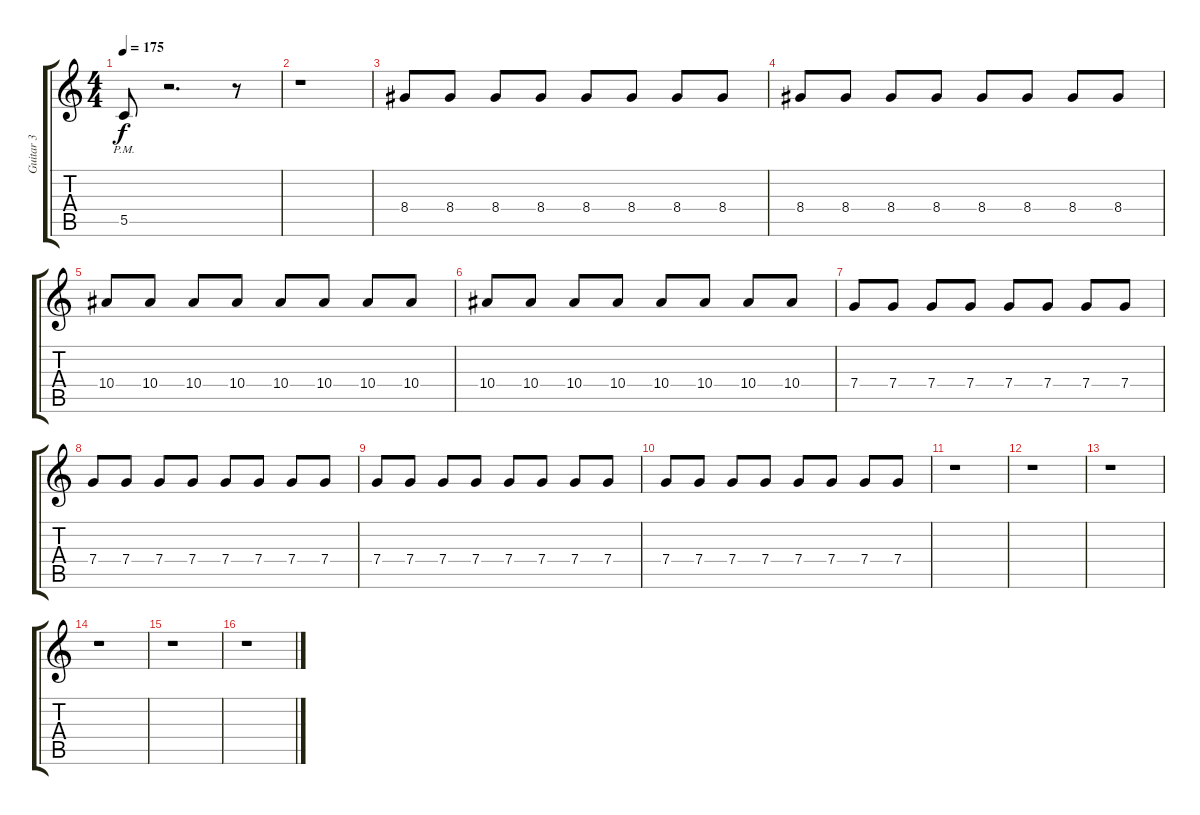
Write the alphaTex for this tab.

\track ("Guitar 3" "Guitar 3") {instrument electricguitarclean}
\staff {score tabs}
\tuning (D4 A3 F3 C3 G2 C2) {hide}
\ts (4 4)
\tempo 175
\clef g2
\ks c
5.5{pm}.8{dy f} r.2{d} r.8 |
r.1 |
8.4.8 8.4.8 8.4.8 8.4.8 8.4.8 8.4.8 8.4.8 8.4.8 |
8.4.8 8.4.8 8.4.8 8.4.8 8.4.8 8.4.8 8.4.8 8.4.8 |
10.4.8 10.4.8 10.4.8 10.4.8 10.4.8 10.4.8 10.4.8 10.4.8 |
10.4.8 10.4.8 10.4.8 10.4.8 10.4.8 10.4.8 10.4.8 10.4.8 |
7.4.8 7.4.8 7.4.8 7.4.8 7.4.8 7.4.8 7.4.8 7.4.8 |
7.4.8 7.4.8 7.4.8 7.4.8 7.4.8 7.4.8 7.4.8 7.4.8 |
7.4.8 7.4.8{volume 6} 7.4.8 7.4.8 7.4.8{volume 8} 7.4.8 7.4.8 7.4.8 |
7.4.8{volume 10} 7.4.8 7.4.8 7.4.8 7.4.8 7.4.8 7.4.8 7.4.8 |
r.1 |
r.1 |
r.1 |
r.1 |
r.1 |
r.1
